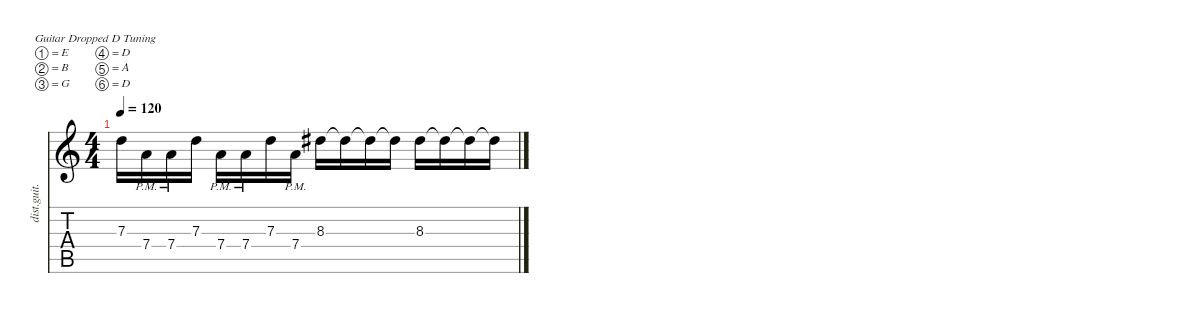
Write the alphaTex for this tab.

\defaultSystemsLayout 4
\hideDynamics
\bracketExtendMode nobrackets
\otherSystemsTrackNameOrientation horizontal
\track ("lead" "dist.guit.") {instrument distortionguitar}
\staff {score tabs}
\tuning (E4 B3 G3 D3 A2 D2)
\ts (4 4)
\tempo 120
\clef g2
\ks c
7.3.16{dy mf beam Down} 7.4{pm}.16{beam Down} 7.4{pm}.16{beam Down} 7.3.16{beam Down} 7.4{pm}.16{beam Down} 7.4{pm}.16{beam Down} 7.3.16{beam Down} 7.4{pm}.16{beam Down} 8.3{acc #}.16{beam Down} 8.3{t acc #}.16{beam Down} 8.3{t acc #}.16{beam Down} 8.3{t acc #}.16{beam Down} 8.3{acc #}.16{beam Down} 8.3{t acc #}.16{beam Down} 8.3{t acc #}.16{beam Down} 8.3{t acc #}.16{beam Down}
